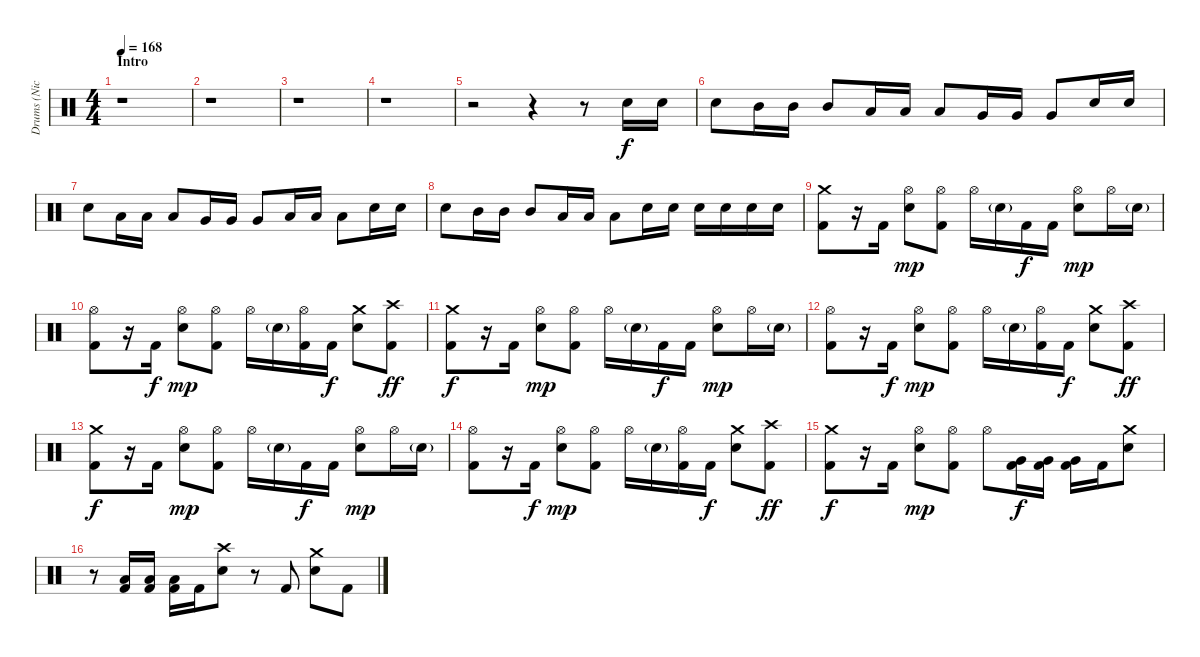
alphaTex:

\track ("Drums (Nick Menza)" "Drums (Nic") {instrument percussion}
\staff {score}
\articulation defaults
\ts (4 4)
\section ("" "Intro")
\tempo 168
\clef neutral
\ks c
r.1{dy f} |
r.1 |
r.1 |
r.1 |
r.2 r.4 r.8 "Snare (hit) 2".16 "Snare (hit) 2".16 |
"Snare (hit) 2".8 "Mid Tom (hit)".16 "Mid Tom (hit)".16 "Mid Tom (hit)".8 "Low Tom (hit)".16 "Low Tom (hit)".16 "Low Tom (hit)".8 "Very Low Tom (hit)".16 "Very Low Tom (hit)".16 "Very Low Tom (hit)".8 "Snare (hit) 2".16 "Snare (hit) 2".16 |
"Snare (hit) 2".8 "Low Tom (hit)".16 "Low Tom (hit)".16 "Low Tom (hit)".8 "Very Low Tom (hit)".16 "Very Low Tom (hit)".16 "Very Low Tom (hit)".8 "Low Floor Tom (hit)".16 "Low Floor Tom (hit)".16 "Low Floor Tom (hit)".8 "Snare (hit) 2".16 "Snare (hit) 2".16 |
"Snare (hit) 2".8 "Mid Tom (hit)".16 "Mid Tom (hit)".16 "Mid Tom (hit)".8 "Low Tom (hit)".16 "Low Tom (hit)".16 "Low Tom (hit)".8 "Snare (hit) 2".16 "Snare (hit) 2".16 "Snare (hit) 2".16 "Snare (hit) 2".16 "Snare (hit) 2".16 "Snare (hit) 2".16 |
("Crash medium (hit)" "Kick (hit) 2").8 r.16 "Kick (hit) 2".16 ("Hi-Hat (open)" "Snare (hit) 2").8{dy mp} ("Hi-Hat (open)" "Kick (hit) 2").8 "Hi-Hat (open)".16 "Snare (hit) 2"{g}.16 "Kick (hit) 2".16{dy f} "Kick (hit) 2".16 ("Hi-Hat (open)" "Snare (hit) 2").8{dy mp} "Hi-Hat (open)".16 "Snare (hit) 2"{g}.16 |
("Hi-Hat (open)" "Kick (hit) 2").8 r.16 "Kick (hit) 2".16{dy f} ("Hi-Hat (open)" "Snare (hit) 2").8{dy mp} ("Hi-Hat (open)" "Kick (hit) 2").8 "Hi-Hat (open)".16 "Snare (hit) 2"{g}.16 ("Hi-Hat (open)" "Kick (hit) 2").16 "Kick (hit) 2".16{dy f} ("Crash medium (hit)" "Snare (hit) 2").8 ("Crash high (hit)" "Kick (hit) 2").8{dy ff} |
("Crash medium (hit)" "Kick (hit) 2").8{dy f} r.16 "Kick (hit) 2".16 ("Hi-Hat (open)" "Snare (hit) 2").8{dy mp} ("Hi-Hat (open)" "Kick (hit) 2").8 "Hi-Hat (open)".16 "Snare (hit) 2"{g}.16 "Kick (hit) 2".16{dy f} "Kick (hit) 2".16 ("Hi-Hat (open)" "Snare (hit) 2").8{dy mp} "Hi-Hat (open)".16 "Snare (hit) 2"{g}.16 |
("Hi-Hat (open)" "Kick (hit) 2").8 r.16 "Kick (hit) 2".16{dy f} ("Hi-Hat (open)" "Snare (hit) 2").8{dy mp} ("Hi-Hat (open)" "Kick (hit) 2").8 "Hi-Hat (open)".16 "Snare (hit) 2"{g}.16 ("Hi-Hat (open)" "Kick (hit) 2").16 "Kick (hit) 2".16{dy f} ("Crash medium (hit)" "Snare (hit) 2").8 ("Crash high (hit)" "Kick (hit) 2").8{dy ff} |
("Crash medium (hit)" "Kick (hit) 2").8{dy f} r.16 "Kick (hit) 2".16 ("Hi-Hat (open)" "Snare (hit) 2").8{dy mp} ("Hi-Hat (open)" "Kick (hit) 2").8 "Hi-Hat (open)".16 "Snare (hit) 2"{g}.16 "Kick (hit) 2".16{dy f} "Kick (hit) 2".16 ("Hi-Hat (open)" "Snare (hit) 2").8{dy mp} "Hi-Hat (open)".16 "Snare (hit) 2"{g}.16 |
("Hi-Hat (open)" "Kick (hit) 2").8 r.16 "Kick (hit) 2".16{dy f} ("Hi-Hat (open)" "Snare (hit) 2").8{dy mp} ("Hi-Hat (open)" "Kick (hit) 2").8 "Hi-Hat (open)".16 "Snare (hit) 2"{g}.16 ("Hi-Hat (open)" "Kick (hit) 2").16 "Kick (hit) 2".16{dy f} ("Crash medium (hit)" "Snare (hit) 2").8 ("Crash high (hit)" "Kick (hit) 2").8{dy ff} |
("Crash medium (hit)" "Kick (hit) 2").8{dy f} r.16 "Kick (hit) 2".16 ("Hi-Hat (open)" "Snare (hit) 2").8{dy mp} ("Hi-Hat (open)" "Kick (hit) 2").8 "Hi-Hat (open)".8 ("Very Low Tom (hit)" "Kick (hit) 2").16{dy f} ("Very Low Tom (hit)" "Kick (hit) 2").16 ("Very Low Tom (hit)" "Kick (hit) 2").16 "Kick (hit) 2".16 ("Crash medium (hit)" "Snare (hit) 2").8 |
r.8 ("Low Floor Tom (hit)" "Kick (hit) 2").16 ("Low Floor Tom (hit)" "Kick (hit) 2").16 ("Low Floor Tom (hit)" "Kick (hit) 2").16 "Kick (hit) 2".16 ("Crash high (hit)" "Snare (hit) 2").8 r.8 "Kick (hit) 2".8 ("Crash medium (hit)" "Snare (hit) 2").8 "Kick (hit) 2".8
